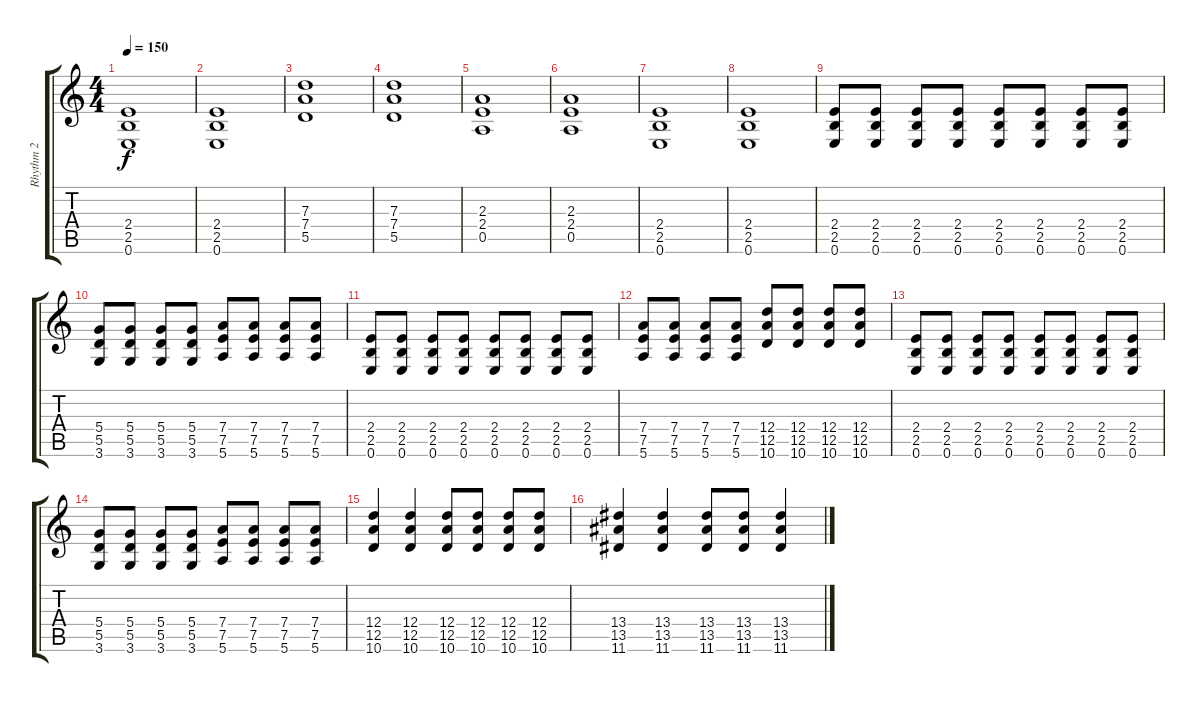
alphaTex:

\track ("Rhythm 2" "Rhythm 2") {instrument distortionguitar}
\staff {score tabs}
\tuning (E4 B3 G3 D3 A2 E2) {hide}
\ts (4 4)
\tempo 150
\clef g2
\ks c
(2.4 2.5 0.6).1{dy f} |
(2.4 2.5 0.6).1 |
(7.3 7.4 5.5).1 |
(7.3 7.4 5.5).1 |
(2.3 2.4 0.5).1 |
(2.3 2.4 0.5).1 |
(2.4 2.5 0.6).1 |
(2.4 2.5 0.6).1 |
(2.4 2.5 0.6).8 (2.4 2.5 0.6).8 (2.4 2.5 0.6).8 (2.4 2.5 0.6).8 (2.4 2.5 0.6).8 (2.4 2.5 0.6).8 (2.4 2.5 0.6).8 (2.4 2.5 0.6).8 |
(5.4 5.5 3.6).8 (5.4 5.5 3.6).8 (5.4 5.5 3.6).8 (5.4 5.5 3.6).8 (7.4 7.5 5.6).8 (7.4 7.5 5.6).8 (7.4 7.5 5.6).8 (7.4 7.5 5.6).8 |
(2.4 2.5 0.6).8 (2.4 2.5 0.6).8 (2.4 2.5 0.6).8 (2.4 2.5 0.6).8 (2.4 2.5 0.6).8 (2.4 2.5 0.6).8 (2.4 2.5 0.6).8 (2.4 2.5 0.6).8 |
(7.4 7.5 5.6).8 (7.4 7.5 5.6).8 (7.4 7.5 5.6).8 (7.4 7.5 5.6).8 (12.4 12.5 10.6).8 (12.4 12.5 10.6).8 (12.4 12.5 10.6).8 (12.4 12.5 10.6).8 |
(2.4 2.5 0.6).8 (2.4 2.5 0.6).8 (2.4 2.5 0.6).8 (2.4 2.5 0.6).8 (2.4 2.5 0.6).8 (2.4 2.5 0.6).8 (2.4 2.5 0.6).8 (2.4 2.5 0.6).8 |
(5.4 5.5 3.6).8 (5.4 5.5 3.6).8 (5.4 5.5 3.6).8 (5.4 5.5 3.6).8 (7.4 7.5 5.6).8 (7.4 7.5 5.6).8 (7.4 7.5 5.6).8 (7.4 7.5 5.6).8 |
(12.4 12.5 10.6).4 (12.4 12.5 10.6).4 (12.4 12.5 10.6).8 (12.4 12.5 10.6).8 (12.4 12.5 10.6).8 (12.4 12.5 10.6).8 |
(13.4 13.5 11.6).4 (13.4 13.5 11.6).4 (13.4 13.5 11.6).8 (13.4 13.5 11.6).8 (13.4 13.5 11.6).4
